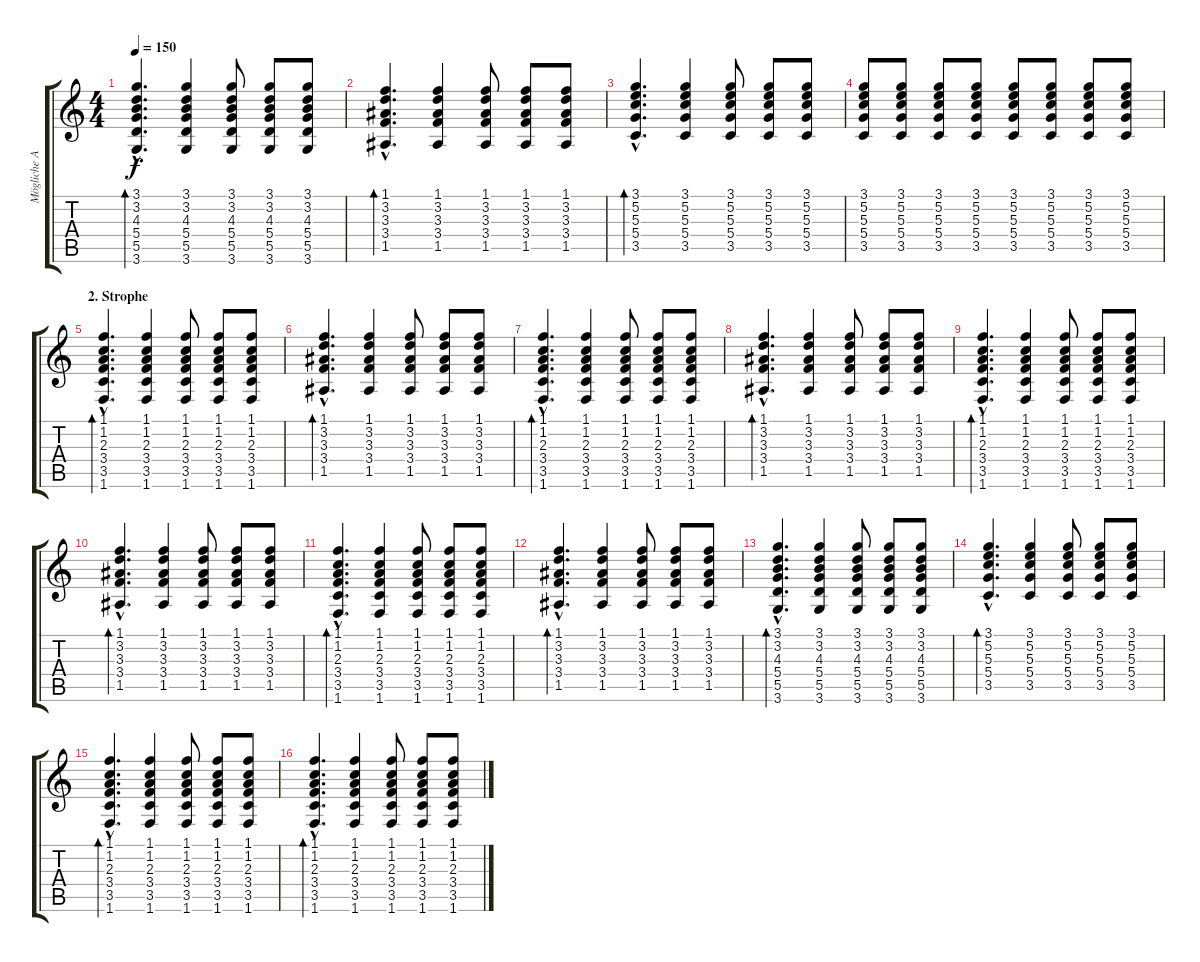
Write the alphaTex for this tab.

\track ("Mögliche Akkorde" "Mögliche A") {instrument acousticguitarsteel}
\staff {score tabs}
\tuning (E4 B3 G3 D3 A2 E2) {hide}
\ts (4 4)
\tempo 150
\clef g2
\ks c
(3.1{hac} 3.2{hac} 4.3{hac} 5.4{hac} 5.5{hac} 3.6{hac}).4{d bd 60 dy f} (3.1 3.2 4.3 5.4 5.5 3.6).4 (3.1 3.2 4.3 5.4 5.5 3.6).8 (3.1 3.2 4.3 5.4 5.5 3.6).8 (3.1 3.2 4.3 5.4 5.5 3.6).8 |
(1.1{hac} 3.2{hac} 3.3{hac} 3.4{hac} 1.5{hac}).4{d bd 60} (1.1 3.2 3.3 3.4 1.5).4 (1.1 3.2 3.3 3.4 1.5).8 (1.1 3.2 3.3 3.4 1.5).8 (1.1 3.2 3.3 3.4 1.5).8 |
(3.1{hac} 5.2{hac} 5.3{hac} 5.4{hac} 3.5{hac}).4{d bd 60} (3.1 5.2 5.3 5.4 3.5).4 (3.1 5.2 5.3 5.4 3.5).8 (3.1 5.2 5.3 5.4 3.5).8 (3.1 5.2 5.3 5.4 3.5).8 |
(3.1 5.2 5.3 5.4 3.5).8 (3.1 5.2 5.3 5.4 3.5).8 (3.1 5.2 5.3 5.4 3.5).8 (3.1 5.2 5.3 5.4 3.5).8 (3.1 5.2 5.3 5.4 3.5).8 (3.1 5.2 5.3 5.4 3.5).8 (3.1 5.2 5.3 5.4 3.5).8 (3.1 5.2 5.3 5.4 3.5).8 |
\section ("" "2. Strophe")
(1.1{hac} 1.2{hac} 2.3{hac} 3.4{hac} 3.5{hac} 1.6{hac}).4{d bd 60} (1.1 1.2 2.3 3.4 3.5 1.6).4 (1.1 1.2 2.3 3.4 3.5 1.6).8 (1.1 1.2 2.3 3.4 3.5 1.6).8 (1.1 1.2 2.3 3.4 3.5 1.6).8 |
(1.1{hac} 3.2{hac} 3.3{hac} 3.4{hac} 1.5{hac}).4{d bd 60} (1.1 3.2 3.3 3.4 1.5).4 (1.1 3.2 3.3 3.4 1.5).8 (1.1 3.2 3.3 3.4 1.5).8 (1.1 3.2 3.3 3.4 1.5).8 |
(1.1{hac} 1.2{hac} 2.3{hac} 3.4{hac} 3.5{hac} 1.6{hac}).4{d bd 60} (1.1 1.2 2.3 3.4 3.5 1.6).4 (1.1 1.2 2.3 3.4 3.5 1.6).8 (1.1 1.2 2.3 3.4 3.5 1.6).8 (1.1 1.2 2.3 3.4 3.5 1.6).8 |
(1.1{hac} 3.2{hac} 3.3{hac} 3.4{hac} 1.5{hac}).4{d bd 60} (1.1 3.2 3.3 3.4 1.5).4 (1.1 3.2 3.3 3.4 1.5).8 (1.1 3.2 3.3 3.4 1.5).8 (1.1 3.2 3.3 3.4 1.5).8 |
(1.1{hac} 1.2{hac} 2.3{hac} 3.4{hac} 3.5{hac} 1.6{hac}).4{d bd 60} (1.1 1.2 2.3 3.4 3.5 1.6).4 (1.1 1.2 2.3 3.4 3.5 1.6).8 (1.1 1.2 2.3 3.4 3.5 1.6).8 (1.1 1.2 2.3 3.4 3.5 1.6).8 |
(1.1{hac} 3.2{hac} 3.3{hac} 3.4{hac} 1.5{hac}).4{d bd 60} (1.1 3.2 3.3 3.4 1.5).4 (1.1 3.2 3.3 3.4 1.5).8 (1.1 3.2 3.3 3.4 1.5).8 (1.1 3.2 3.3 3.4 1.5).8 |
(1.1{hac} 1.2{hac} 2.3{hac} 3.4{hac} 3.5{hac} 1.6{hac}).4{d bd 60} (1.1 1.2 2.3 3.4 3.5 1.6).4 (1.1 1.2 2.3 3.4 3.5 1.6).8 (1.1 1.2 2.3 3.4 3.5 1.6).8 (1.1 1.2 2.3 3.4 3.5 1.6).8 |
(1.1{hac} 3.2{hac} 3.3{hac} 3.4{hac} 1.5{hac}).4{d bd 60} (1.1 3.2 3.3 3.4 1.5).4 (1.1 3.2 3.3 3.4 1.5).8 (1.1 3.2 3.3 3.4 1.5).8 (1.1 3.2 3.3 3.4 1.5).8 |
(3.1{hac} 3.2{hac} 4.3{hac} 5.4{hac} 5.5{hac} 3.6{hac}).4{d bd 60} (3.1 3.2 4.3 5.4 5.5 3.6).4 (3.1 3.2 4.3 5.4 5.5 3.6).8 (3.1 3.2 4.3 5.4 5.5 3.6).8 (3.1 3.2 4.3 5.4 5.5 3.6).8 |
(3.1{hac} 5.2{hac} 5.3{hac} 5.4{hac} 3.5{hac}).4{d bd 60} (3.1 5.2 5.3 5.4 3.5).4 (3.1 5.2 5.3 5.4 3.5).8 (3.1 5.2 5.3 5.4 3.5).8 (3.1 5.2 5.3 5.4 3.5).8 |
(1.1{hac} 1.2{hac} 2.3{hac} 3.4{hac} 3.5{hac} 1.6{hac}).4{d bd 60} (1.1 1.2 2.3 3.4 3.5 1.6).4 (1.1 1.2 2.3 3.4 3.5 1.6).8 (1.1 1.2 2.3 3.4 3.5 1.6).8 (1.1 1.2 2.3 3.4 3.5 1.6).8 |
(1.1{hac} 1.2{hac} 2.3{hac} 3.4{hac} 3.5{hac} 1.6{hac}).4{d bd 60} (1.1 1.2 2.3 3.4 3.5 1.6).4 (1.1 1.2 2.3 3.4 3.5 1.6).8 (1.1 1.2 2.3 3.4 3.5 1.6).8 (1.1 1.2 2.3 3.4 3.5 1.6).8
